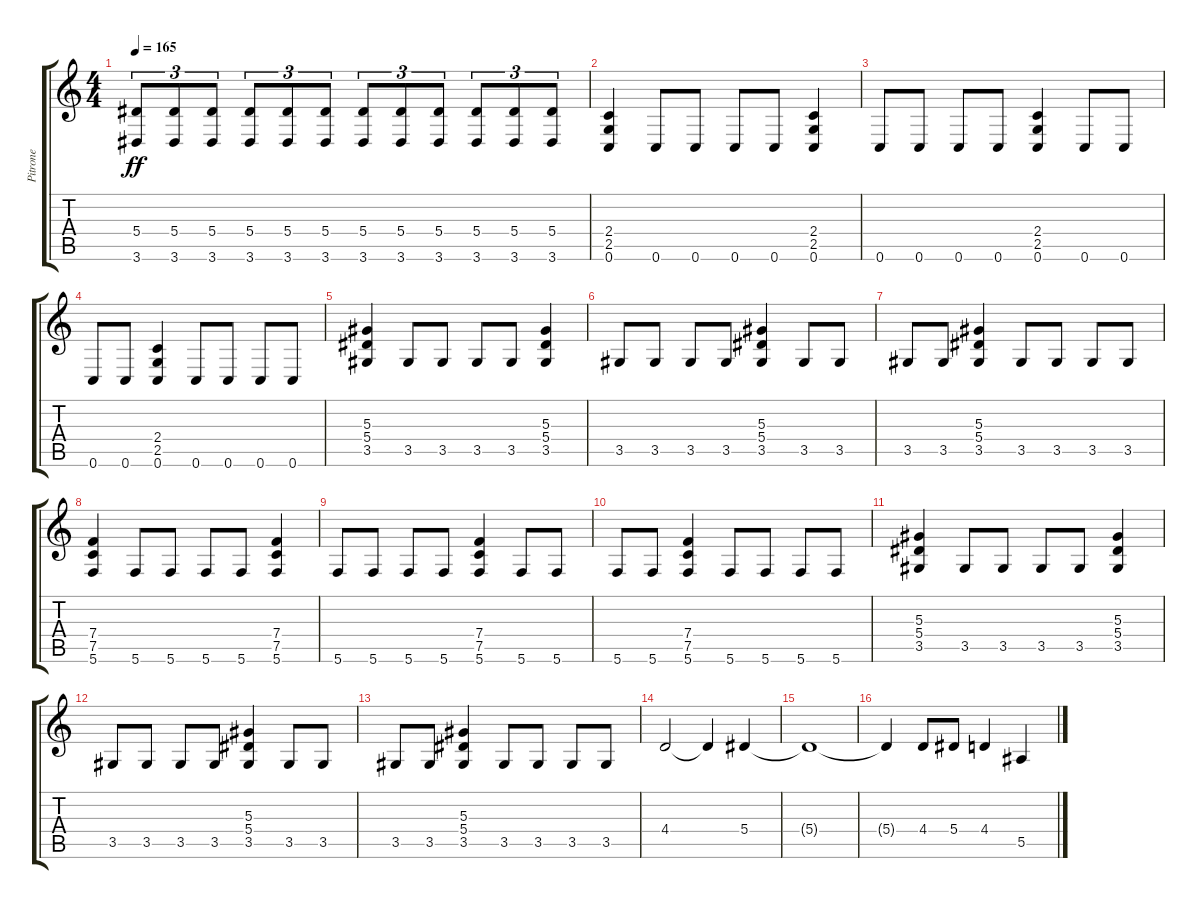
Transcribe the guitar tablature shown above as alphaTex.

\track ("Pitrone" "Pitrone") {instrument distortionguitar}
\staff {score tabs}
\tuning (C4 G3 Eb3 Bb2 F2 C2) {hide}
\ts (4 4)
\tempo 165
\clef g2
\ks c
(5.4 3.6).8{tu (3 2) dy ff} (5.4 3.6).8{tu (3 2)} (5.4 3.6).8{tu (3 2)} (5.4 3.6).8{tu (3 2)} (5.4 3.6).8{tu (3 2)} (5.4 3.6).8{tu (3 2)} (5.4 3.6).8{tu (3 2)} (5.4 3.6).8{tu (3 2)} (5.4 3.6).8{tu (3 2)} (5.4 3.6).8{tu (3 2)} (5.4 3.6).8{tu (3 2)} (5.4 3.6).8{tu (3 2)} |
(2.4 2.5 0.6).4 0.6.8 0.6.8 0.6.8 0.6.8 (2.4 2.5 0.6).4 |
0.6.8 0.6.8 0.6.8 0.6.8 (2.4 2.5 0.6).4 0.6.8 0.6.8 |
0.6.8 0.6.8 (2.4 2.5 0.6).4 0.6.8 0.6.8 0.6.8 0.6.8 |
(5.3 5.4 3.5).4 3.5.8 3.5.8 3.5.8 3.5.8 (5.3 5.4 3.5).4 |
3.5.8 3.5.8 3.5.8 3.5.8 (5.3 5.4 3.5).4 3.5.8 3.5.8 |
3.5.8 3.5.8 (5.3 5.4 3.5).4 3.5.8 3.5.8 3.5.8 3.5.8 |
(7.4 7.5 5.6).4 5.6.8 5.6.8 5.6.8 5.6.8 (7.4 7.5 5.6).4 |
5.6.8 5.6.8 5.6.8 5.6.8 (7.4 7.5 5.6).4 5.6.8 5.6.8 |
5.6.8 5.6.8 (7.4 7.5 5.6).4 5.6.8 5.6.8 5.6.8 5.6.8 |
(5.3 5.4 3.5).4 3.5.8 3.5.8 3.5.8 3.5.8 (5.3 5.4 3.5).4 |
3.5.8 3.5.8 3.5.8 3.5.8 (5.3 5.4 3.5).4 3.5.8 3.5.8 |
3.5.8 3.5.8 (5.3 5.4 3.5).4 3.5.8 3.5.8 3.5.8 3.5.8 |
4.4.2 4.4{t}.4 5.4.4 |
5.4{t}.1 |
5.4{t}.4 4.4.8 5.4.8 4.4.4 5.5.4
